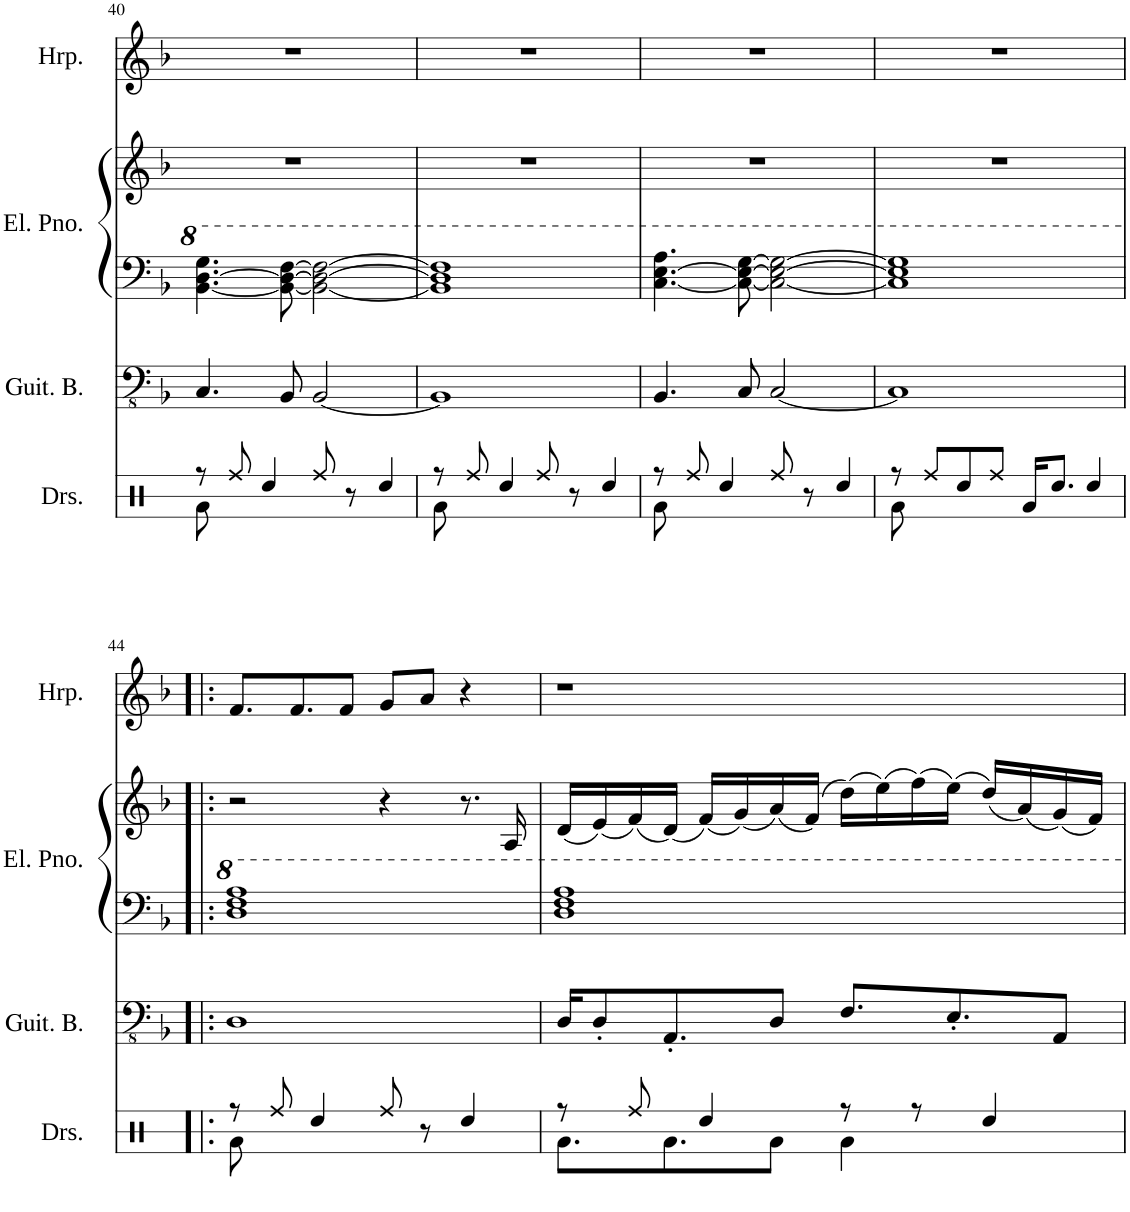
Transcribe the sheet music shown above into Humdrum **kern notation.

**kern	**kern	**kern	**kern	**kern
*part4	*part3	*part2	*part2	*part1
*staff5	*staff4	*staff3	*staff2	*staff1
*I"Drumset	*I"Guitare basse	*I"Electric Piano	*	*I"Harp
*I'Drs.	*I'Guit. B.	*I'El. Pno.	*	*I'Hrp.
!!LO:PB:g=z
*clefX	*clefFv4	*clefF4	*clefG2	*clefG2
*k[]	*k[b-]	*k[b-]	*k[b-]	*k[b-]
*M4/4	*M4/4	*M4/4	*M4/4	*M4/4
=40	=40	=40	=40	=40
*^	*	*	*	*
8r	8Ra\	4.CC/	[4.B-\ [4.d\ 4.g\	1r	1r
8Rdd/	2..ryy	.	.	.	.
4Rcc/	.	.	.	.	.
.	.	8BBB-/	8B-\_ 8d\_ [8f\	.	.
8Rdd/	.	[2BBB-/	2B-\_ 2d\_ 2f\_	.	.
8r	.	.	.	.	.
4Rcc/	.	.	.	.	.
=41	=41	=41	=41	=41	=41
8r	8Ra\	1BBB-]	1B-] 1d] 1f]	1r	1r
8Rdd/	2..ryy	.	.	.	.
4Rcc/	.	.	.	.	.
8Rdd/	.	.	.	.	.
8r	.	.	.	.	.
4Rcc/	.	.	.	.	.
=42	=42	=42	=42	=42	=42
8r	8Ra\	4.BBB-/	[4.c\ [4.e\ 4.a\	1r	1r
8Rdd/	2..ryy	.	.	.	.
4Rcc/	.	.	.	.	.
.	.	8CC/	8c\_ 8e\_ [8g\	.	.
8Rdd/	.	[2CC/	2c\_ 2e\_ 2g\_	.	.
8r	.	.	.	.	.
4Rcc/	.	.	.	.	.
=43	=43	=43	=43	=43	=43
8r	8Ra\	1CC]	1c] 1e] 1g]	1r	1r
8Rdd/L	2..ryy	.	.	.	.
8Rcc/	.	.	.	.	.
8Rdd/J	.	.	.	.	.
16Ra/KL	.	.	.	.	.
8.Rcc/J	.	.	.	.	.
4Rcc/	.	.	.	.	.
!!LO:LB:g=z
=44!|:	=44!|:	=44!|:	=44!|:	=44!|:	=44!|:
8r	8Ra\	1DD	1d 1f 1a	2r	8.f/L
8Rdd/	2..ryy	.	.	.	.
.	.	.	.	.	8.f/
4Rcc/	.	.	.	.	.
.	.	.	.	.	8f/J
8Rdd/	.	.	.	4r	8g/L
8r	.	.	.	.	8a/J
4Rcc/	.	.	.	8.r	4r
.	.	.	.	16A/	.
=45	=45	=45	=45	=45	=45
8r	8.Ra\L	16DD/KL	1d 1f 1a	(16d/LL	1r
.	.	8DD'/	.	(16e/)	.
8Rdd/	.	.	.	(16f/)	.
.	8.Ra\	8.AAA'/	.	(16d/JJ)	.
4Rcc/	.	.	.	(16f/LL)	.
.	.	.	.	(16g/)	.
.	8Ra\J	8DD/J	.	(16a/)	.
.	.	.	.	(16f/JJ)	.
8r	4Ra\	8.FF/L	.	(16dd\LL)	.
.	.	.	.	(16ee\)	.
8r	.	.	.	(16ff\)	.
.	.	8.EE'/	.	(16ee\JJ)	.
4Rcc/	4ryy	.	.	(16dd/LL)	.
.	.	.	.	(16a/)	.
.	.	8AAA/J	.	(16g/)	.
.	.	.	.	16f/JJ)	.
*v	*v	*	*	*	*
=	=	=	=	=
*-	*-	*-	*-	*-
